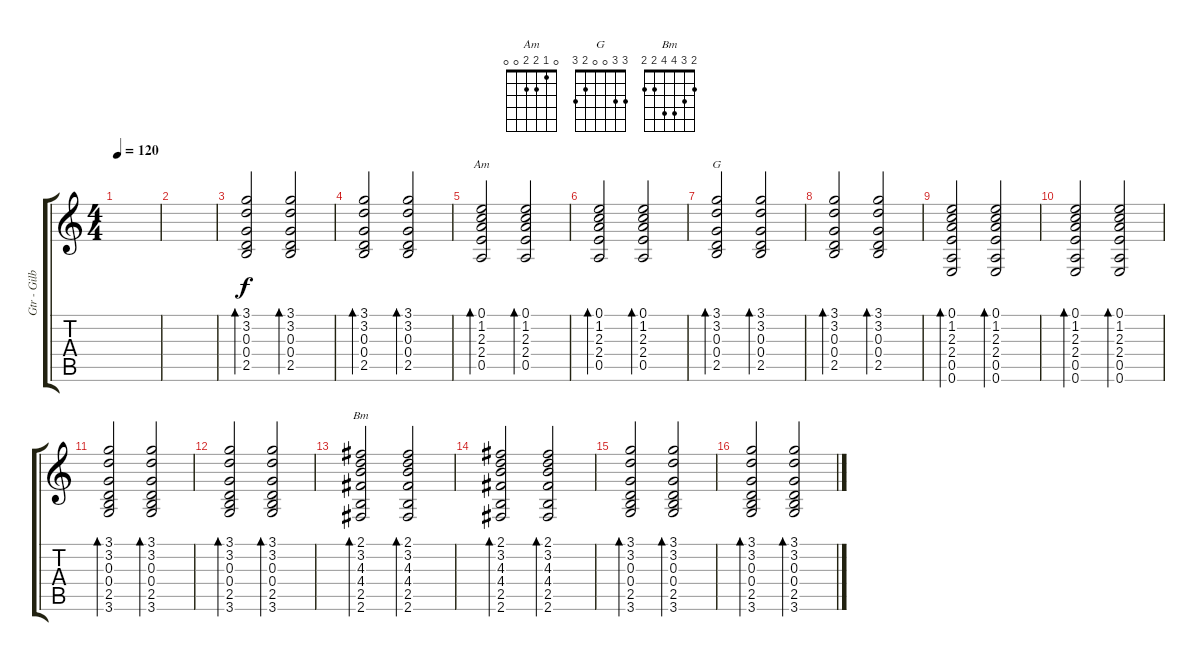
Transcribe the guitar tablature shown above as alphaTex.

\track ("Gtr - Gilby" "Gtr - Gilb") {instrument electricguitarjazz}
\staff {score tabs}
\tuning (E4 B3 G3 D3 A2 E2) {hide}
\chord ("Am" 0 1 2 2 0 0)
\chord ("G" 3 3 0 0 2 3)
\chord ("Bm" 2 3 4 4 2 2)
\ts (4 4)
\tempo 120
\clef g2
\ks c
|
|
(3.1 3.2 0.3 0.4 2.5).2{bd 120} (3.1 3.2 0.3 0.4 2.5).2{bd 120} |
(3.1 3.2 0.3 0.4 2.5).2{bd 120} (3.1 3.2 0.3 0.4 2.5).2{bd 120} |
(0.1 1.2 2.3 2.4 0.5).2{bd 120 ch "Am"} (0.1 1.2 2.3 2.4 0.5).2{bd 120} |
(0.1 1.2 2.3 2.4 0.5).2{bd 120} (0.1 1.2 2.3 2.4 0.5).2{bd 120} |
(3.1 3.2 0.3 0.4 2.5).2{bd 120 ch "G"} (3.1 3.2 0.3 0.4 2.5).2{bd 120} |
(3.1 3.2 0.3 0.4 2.5).2{bd 120} (3.1 3.2 0.3 0.4 2.5).2{bd 120} |
(0.1 1.2 2.3 2.4 0.5 0.6).2{bd 120} (0.1 1.2 2.3 2.4 0.5 0.6).2{bd 120} |
(0.1 1.2 2.3 2.4 0.5 0.6).2{bd 120} (0.1 1.2 2.3 2.4 0.5 0.6).2{bd 120} |
(3.1 3.2 0.3 0.4 2.5 3.6).2{bd 120} (3.1 3.2 0.3 0.4 2.5 3.6).2{bd 120} |
(3.1 3.2 0.3 0.4 2.5 3.6).2{bd 120} (3.1 3.2 0.3 0.4 2.5 3.6).2{bd 120} |
(2.1 3.2 4.3 4.4 2.5 2.6).2{bd 120 ch "Bm"} (2.1 3.2 4.3 4.4 2.5 2.6).2{bd 120} |
(2.1 3.2 4.3 4.4 2.5 2.6).2{bd 120} (2.1 3.2 4.3 4.4 2.5 2.6).2{bd 120} |
(3.1 3.2 0.3 0.4 2.5 3.6).2{bd 120} (3.1 3.2 0.3 0.4 2.5 3.6).2{bd 120} |
(3.1 3.2 0.3 0.4 2.5 3.6).2{bd 120} (3.1 3.2 0.3 0.4 2.5 3.6).2{bd 120}
